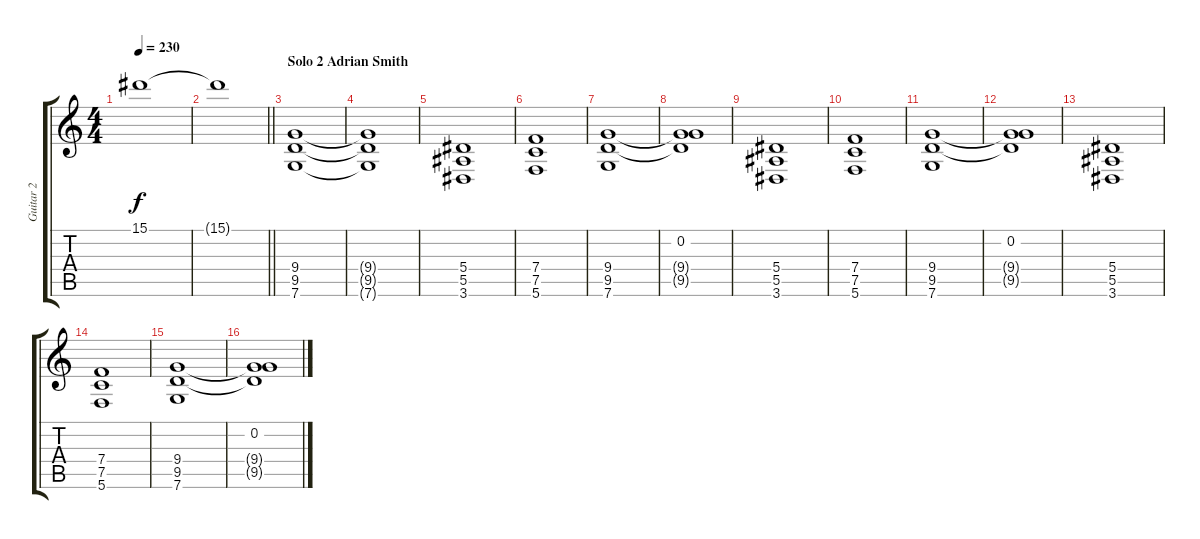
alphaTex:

\track ("Guitar 2" "Guitar 2") {instrument distortionguitar}
\staff {score tabs}
\tuning (C4 G3 Eb3 Bb2 F2 C2) {hide}
\ts (4 4)
\tempo 230
\clef g2
\ks c
15.1{t}.1{dy f} |
\barLineRight lightlight
15.1{t}.1 |
\section ("" "Solo 2 Adrian Smith")
(9.4 9.5 7.6).1{volume 12} |
(9.4{t} 9.5{t} 7.6{t}).1 |
(5.4 5.5 3.6).1 |
(7.4 7.5 5.6).1 |
(9.4 9.5 7.6).1 |
(0.2 9.4{t} 9.5{t}).1 |
(5.4 5.5 3.6).1 |
(7.4 7.5 5.6).1 |
(9.4 9.5 7.6).1 |
(0.2 9.4{t} 9.5{t}).1 |
(5.4 5.5 3.6).1 |
(7.4 7.5 5.6).1 |
(9.4 9.5 7.6).1 |
(0.2 9.4{t} 9.5{t}).1
